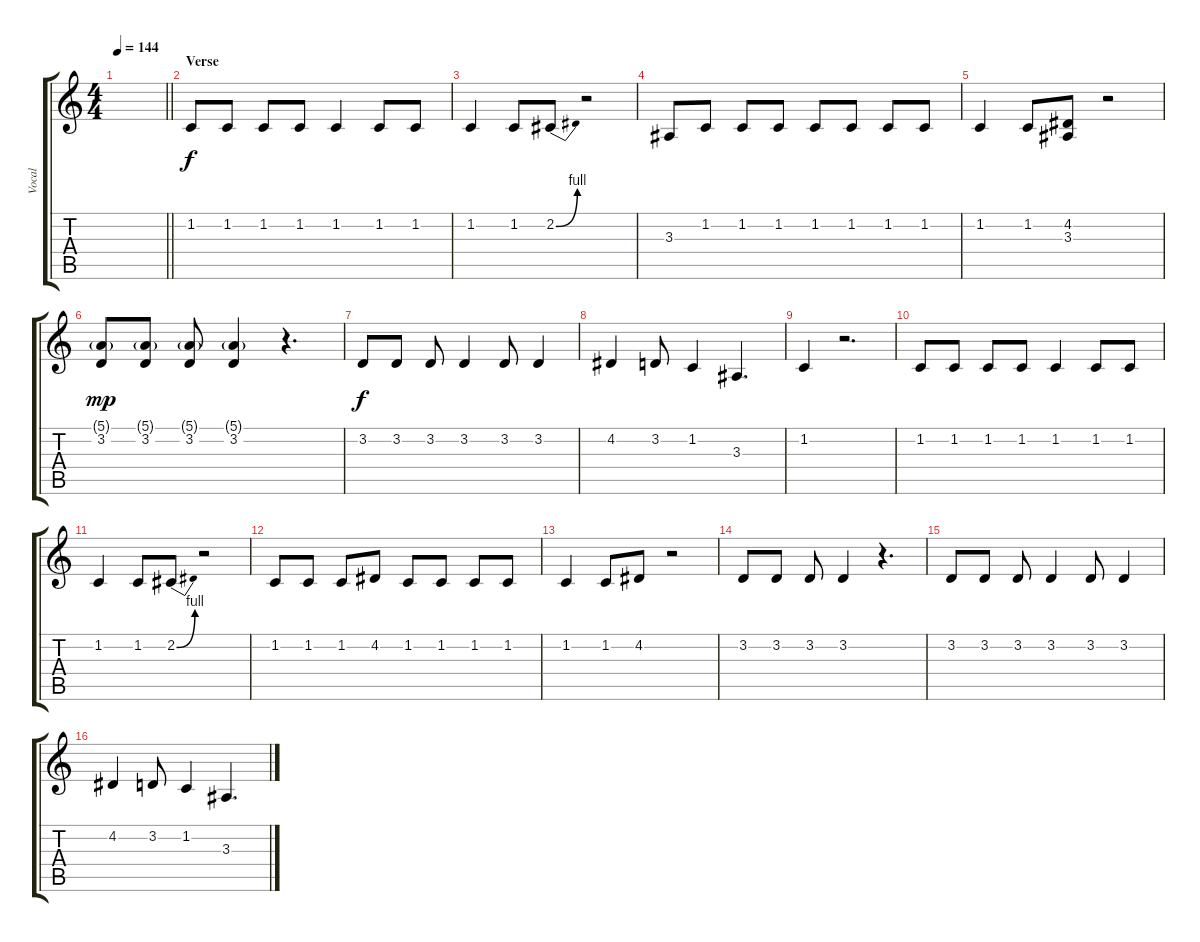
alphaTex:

\track ("Vocal" "Vocal") {instrument clarinet}
\staff {score tabs}
\tuning (E4 B3 G3 D3 A2 E2) {hide}
\ts (4 4)
\tempo 144
\clef g2
\barLineRight lightlight
\ks c
|
\section ("" "Verse")
1.2.8 1.2.8 1.2.8 1.2.8 1.2.4 1.2.8 1.2.8 |
1.2.4 1.2.8 2.2{be (bend 0 0 60 4)}.8 r.2 |
3.3.8 1.2.8 1.2.8 1.2.8 1.2.8 1.2.8 1.2.8 1.2.8 |
1.2.4 1.2.8 (4.2 3.3).8 r.2 |
(5.1{g} 3.2).8{dy mp} (5.1{g} 3.2).8 (5.1{g} 3.2).8 (5.1{g} 3.2).4 r.4{d} |
3.2.8{dy f} 3.2.8 3.2.8 3.2.4 3.2.8 3.2.4 |
4.2.4 3.2.8 1.2.4 3.3.4{d} |
1.2.4 r.2{d} |
1.2.8 1.2.8 1.2.8 1.2.8 1.2.4 1.2.8 1.2.8 |
1.2.4 1.2.8 2.2{be (bend 0 0 60 4)}.8 r.2 |
1.2.8 1.2.8 1.2.8 4.2.8 1.2.8 1.2.8 1.2.8 1.2.8 |
1.2.4 1.2.8 4.2.8 r.2 |
3.2.8 3.2.8 3.2.8 3.2.4 r.4{d} |
3.2.8 3.2.8 3.2.8 3.2.4 3.2.8 3.2.4 |
4.2.4 3.2.8 1.2.4 3.3.4{d}
